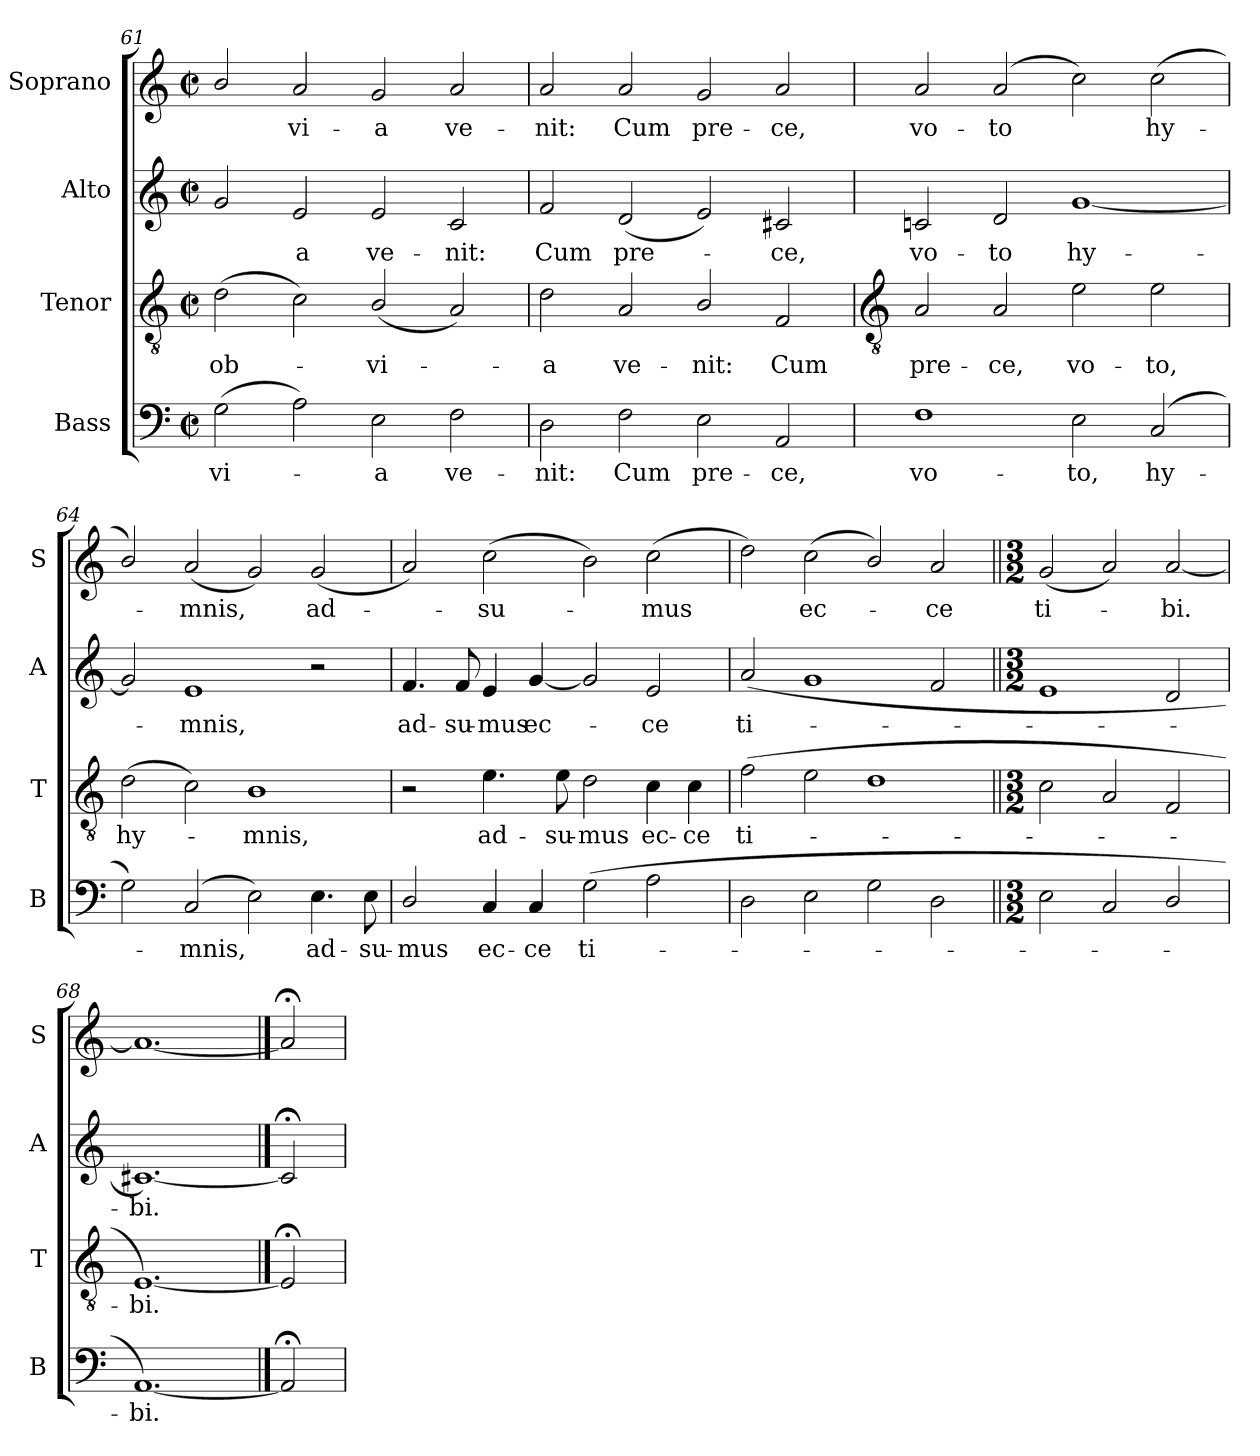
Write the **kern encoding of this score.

**kern	**text	**kern	**text	**kern	**text	**kern	**text
*part4	*part4	*part3	*part3	*part2	*part2	*part1	*part1
*staff4	*staff4	*staff3	*staff3	*staff2	*staff2	*staff1	*staff1
*I"Bass	*	*I"Tenor	*	*I"Alto	*	*I"Soprano	*
*I'B	*	*I'T	*	*I'A	*	*I'S	*
*clefF4	*	*clefGv2	*	*clefG2	*	*clefG2	*
*k[]	*	*k[]	*	*k[]	*	*k[]	*
*C:	*	*C:	*	*C:	*	*C:	*
*M4/2	*	*M4/2	*	*M4/2	*	*M4/2	*
*met(c|)	*	*met(c|)	*	*met(c|)	*	*met(c|)	*
=61	=61	=61	=61	=61	=61	=61	=61
!	!LO:LY:b	!	!LO:LY:b	!	!	!	!
(>2G	-vi-	(>2d	ob-	2g	.	2b/	.
!	!	!	!	!	!LO:LY:b	!	!LO:LY:b
2A)	.	2c)	.	2e	a	2a	vi-
!	!LO:LY:b	!	!LO:LY:b	!	!LO:LY:b	!	!LO:LY:b
2E	a	(<2B/	vi-	2e	ve-	2g	-a
!	!LO:LY:b	!	!	!	!LO:LY:b	!	!LO:LY:b
2F	ve-	2A)	.	2c	-nit:	2a	ve-
=62	=62	=62	=62	=62	=62	=62	=62
!	!LO:LY:b	!	!LO:LY:b	!	!LO:LY:b	!	!LO:LY:b
2D	-nit:	2d	a	2f	Cum	2a	-nit:
!	!LO:LY:b	!	!LO:LY:b	!	!LO:LY:b	!	!LO:LY:b
2F	Cum	2A	ve-	(<2d	pre-	2a	Cum
!	!LO:LY:b	!	!LO:LY:b	!	!	!	!LO:LY:b
2E	pre-	2B/	-nit:	2e)	.	2g	pre-
!	!LO:LY:b	!	!LO:LY:b	!	!LO:LY:b	!	!LO:LY:b
2AA	-ce,	2F	Cum	2c#X	ce,	2a	-ce,
!!LO:LB:g=z
=63	=63	=63	=63	=63	=63	=63	=63
*	*	*clefGv2	*	*	*	*	*
!	!LO:LY:b	!	!LO:LY:b	!	!LO:LY:b	!	!LO:LY:b
1F	vo-	2A	pre-	2cn	vo-	2a	vo-
!	!	!	!LO:LY:b	!	!LO:LY:b	!	!LO:LY:b
.	.	2A	-ce,	2d	-to	(<2a	-to
!	!LO:LY:b	!	!LO:LY:b	!	!LO:LY:b	!	!
2E	-to,	2e	vo-	[1g	hy-	2cc)	.
!	!LO:LY:b	!	!LO:LY:b	!	!	!	!LO:LY:b
(<2C	hy-	2e	-to,	.	.	(>2cc	hy-
=64	=64	=64	=64	=64	=64	=64	=64
!	!	!	!LO:LY:b	!	!	!	!
2G)	.	(>2d	hy-	2g]	.	2b/)	.
!	!LO:LY:b	!	!	!	!LO:LY:b	!	!LO:LY:b
(<2C	mnis,	2c)	.	1e	mnis,	(<2a	mnis,
!	!	!	!LO:LY:b	!	!	!	!
2E)	.	1B	mnis,	.	.	2g)	.
!	!LO:LY:b	!	!	!	!	!	!LO:LY:b
4.E	ad-	.	.	2r	.	(<2g	ad-
!	!LO:LY:b	!	!	!	!	!	!
8E	-su-	.	.	.	.	.	.
=65	=65	=65	=65	=65	=65	=65	=65
!	!LO:LY:b	!	!	!	!LO:LY:b	!	!
2D/	-mus	2r	.	4.f	ad-	2a)	.
!	!	!	!	!	!LO:LY:b	!	!
.	.	.	.	8f	-su-	.	.
!	!LO:LY:b	!	!LO:LY:b	!	!LO:LY:b	!	!LO:LY:b
4C	ec-	4.e	ad-	4e	-mus	(>2cc	su-
!	!LO:LY:b	!	!	!	!LO:LY:b	!	!
4C	-ce	.	.	[4g	ec-	.	.
!	!	!	!LO:LY:b	!	!	!	!
.	.	8e	-su-	.	.	.	.
!	!LO:LY:b	!	!LO:LY:b	!	!	!	!
(>2G	ti-	2d	-mus	2g]	.	2b)	.
!	!	!	!LO:LY:b	!	!LO:LY:b	!	!LO:LY:b
2A	.	4c	ec-	2e	ce	(>2cc	mus
!	!	!	!LO:LY:b	!	!	!	!
.	.	4c	-ce	.	.	.	.
=66	=66	=66	=66	=66	=66	=66	=66
!	!	!	!LO:LY:b	!	!LO:LY:b	!	!
2D	.	(<2f	ti-	(<2a	ti-	2dd)	.
!	!	!	!	!	!	!	!LO:LY:b
2E	.	2e	.	1g	.	(>2cc	ec-
2G	.	1d	.	.	.	2b/)	.
!	!	!	!	!	!	!	!LO:LY:b
2D	.	.	.	2f	.	2a	ce
=67||	=67||	=67||	=67||	=67||	=67||	=67||	=67||
*M3/2	*	*M3/2	*	*M3/2	*	*M3/2	*
!	!	!	!	!	!	!	!LO:LY:b
2E	.	2c	.	1e	.	(<2g	ti-
2C	.	2A	.	.	.	2a)	.
!	!	!	!	!	!	!	!LO:LY:b
2D/	.	2F	.	2d	.	[2a	bi.
=68	=68	=68	=68	=68	=68	=68	=68
!	!LO:LY:b	!	!LO:LY:b	!	!LO:LY:b	!	!
[1.AA)	bi.	[1.E)	bi.	[1.c#X)	bi.	1.a_	.
==69	==69	==69	==69	==69	==69	==69	==69
2AA;<]	.	2E;<]	.	2c#;<]	.	2a;<]	.
=	=	=	=	=	=	=	=
*-	*-	*-	*-	*-	*-	*-	*-
